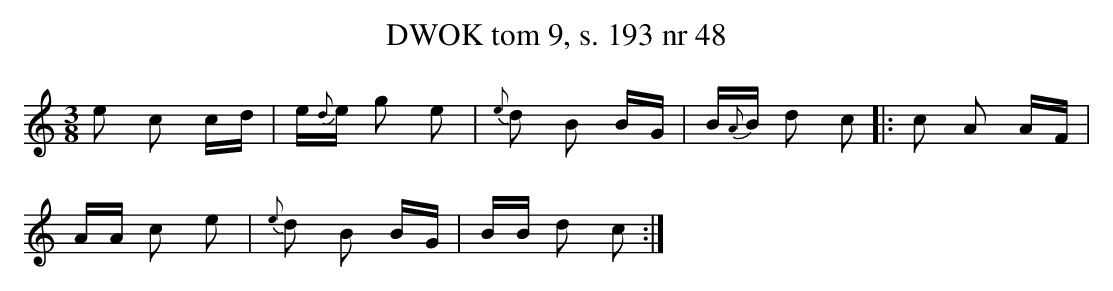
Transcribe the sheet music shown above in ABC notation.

X:1
T:DWOK tom 9, s. 193 nr 48
L:1/16
M:3/8
K:C
e2 c2 cd|e{d}e g2 e2|{e}d2 B2 BG|B{A}B d2 c2|:c2 A2 AF|
AA c2 e2|{e}d2 B2 BG|BB d2 c2:|
